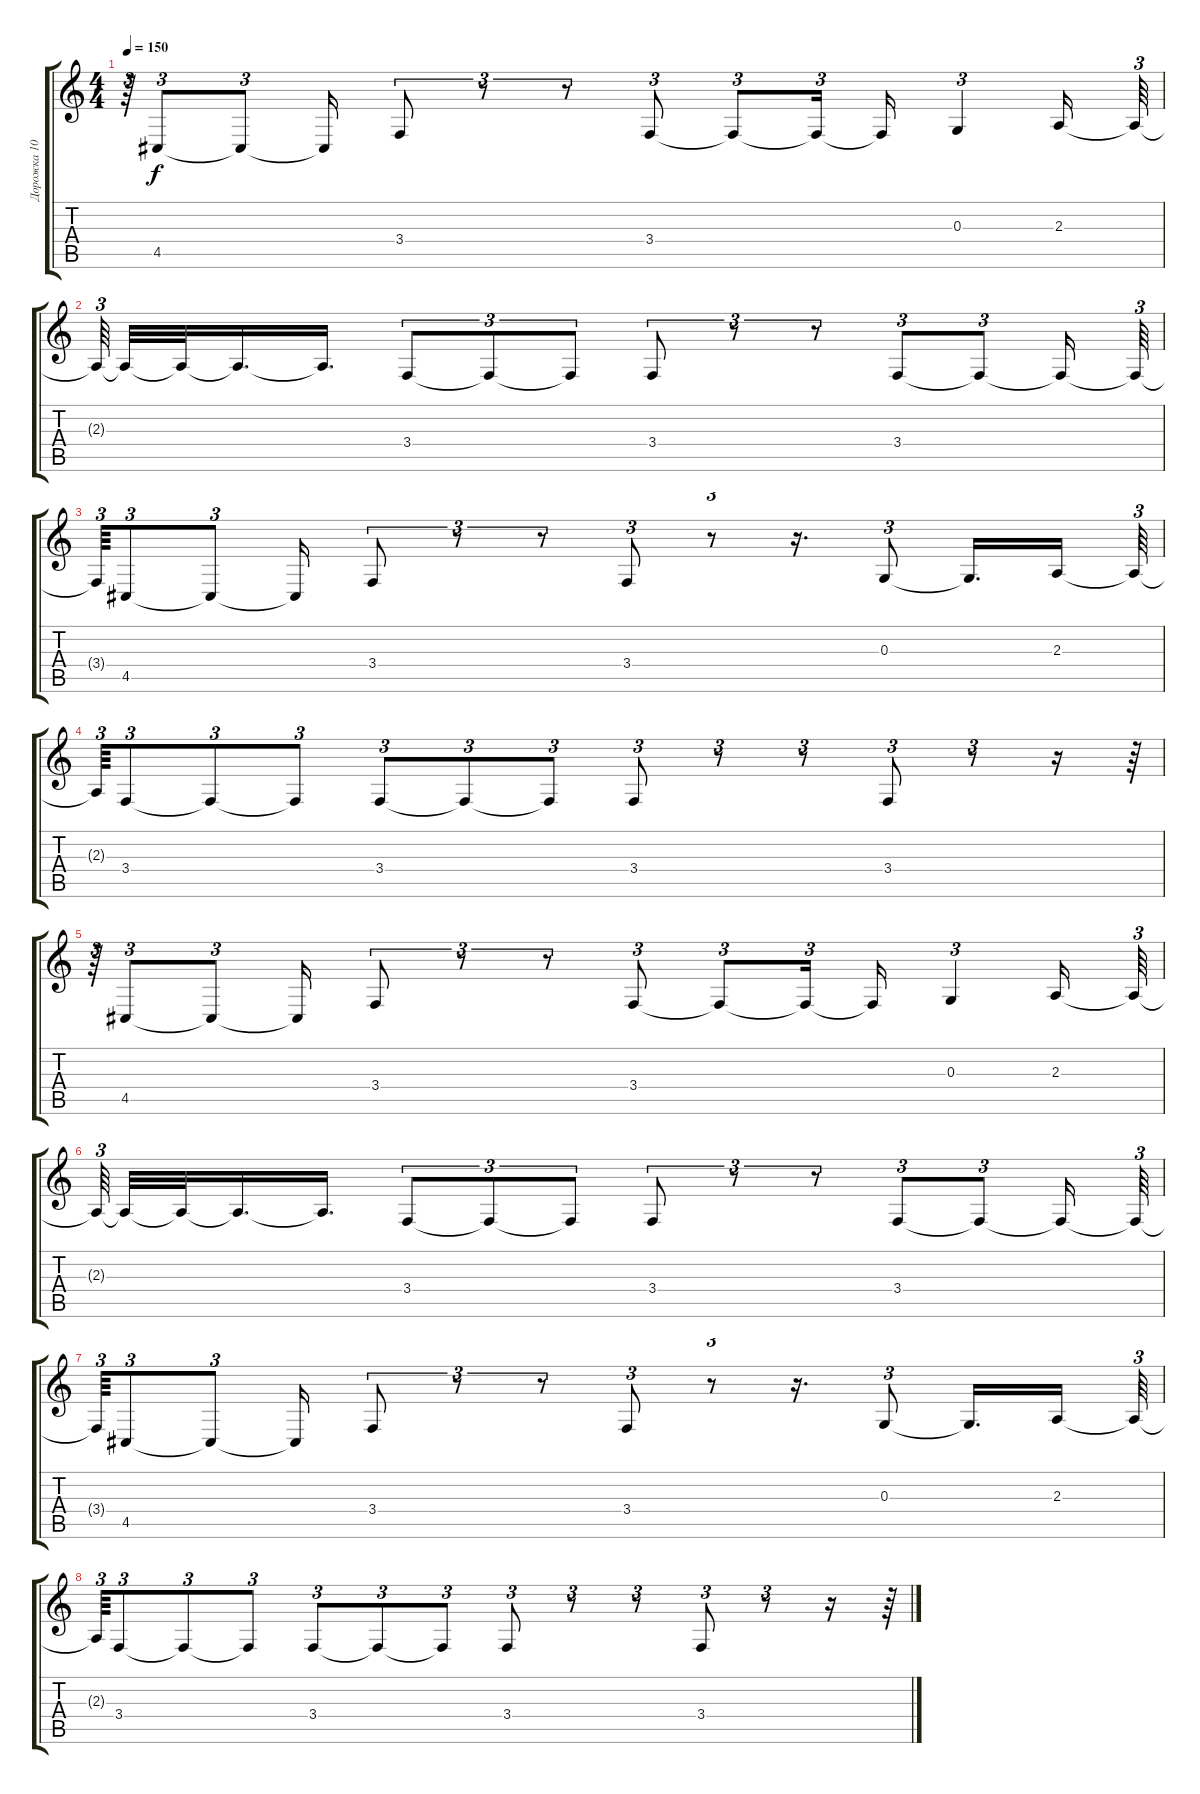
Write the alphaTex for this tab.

\track ("Дорожка 10" "Дорожка 10") {instrument drawbarorgan}
\staff {score tabs}
\tuning (E4 B3 G3 D3 A2 E2) {hide}
\ts (4 4)
\tempo 150
\clef g2
\ks c
r.64{tu (3 2) dy f} 4.5.8{tu (3 2)} 4.5{t}.8{tu (3 2)} 4.5{t}.16 3.4.8{tu (3 2)} r.8{tu (3 2)} r.8{tu (3 2)} 3.4.8{tu (3 2)} 3.4{t}.8{tu (3 2)} 3.4{t}.16{tu (3 2)} 3.4{t}.16 0.3.4{tu (3 2)} 2.3.16 2.3{t}.64{tu (3 2)} |
2.3{t}.64{tu (3 2)} 2.3{t}.32 2.3{t}.32 2.3{t}.16{d} 2.3{t}.16{d} 3.4.8{tu (3 2)} 3.4{t}.8{tu (3 2)} 3.4{t}.8{tu (3 2)} 3.4.8{tu (3 2)} r.8{tu (3 2)} r.8{tu (3 2)} 3.4.8{tu (3 2)} 3.4{t}.8{tu (3 2)} 3.4{t}.16 3.4{t}.64{tu (3 2)} |
3.4{t}.64{tu (3 2)} 4.5.8{tu (3 2)} 4.5{t}.8{tu (3 2)} 4.5{t}.16 3.4.8{tu (3 2)} r.8{tu (3 2)} r.8{tu (3 2)} 3.4.8{tu (3 2)} r.8{tu (3 2)} r.16{d} 0.3.8{tu (3 2)} 0.3{t}.16{d} 2.3.16 2.3{t}.64{tu (3 2)} |
2.3{t}.64{tu (3 2)} 3.4.8{tu (3 2)} 3.4{t}.8{tu (3 2)} 3.4{t}.8{tu (3 2)} 3.4.8{tu (3 2)} 3.4{t}.8{tu (3 2)} 3.4{t}.8{tu (3 2)} 3.4.8{tu (3 2)} r.8{tu (3 2)} r.8{tu (3 2)} 3.4.8{tu (3 2)} r.8{tu (3 2)} r.16 r.64{tu (3 2)} |
r.64{tu (3 2)} 4.5.8{tu (3 2)} 4.5{t}.8{tu (3 2)} 4.5{t}.16 3.4.8{tu (3 2)} r.8{tu (3 2)} r.8{tu (3 2)} 3.4.8{tu (3 2)} 3.4{t}.8{tu (3 2)} 3.4{t}.16{tu (3 2)} 3.4{t}.16 0.3.4{tu (3 2)} 2.3.16 2.3{t}.64{tu (3 2)} |
2.3{t}.64{tu (3 2)} 2.3{t}.32 2.3{t}.32 2.3{t}.16{d} 2.3{t}.16{d} 3.4.8{tu (3 2)} 3.4{t}.8{tu (3 2)} 3.4{t}.8{tu (3 2)} 3.4.8{tu (3 2)} r.8{tu (3 2)} r.8{tu (3 2)} 3.4.8{tu (3 2)} 3.4{t}.8{tu (3 2)} 3.4{t}.16 3.4{t}.64{tu (3 2)} |
3.4{t}.64{tu (3 2)} 4.5.8{tu (3 2)} 4.5{t}.8{tu (3 2)} 4.5{t}.16 3.4.8{tu (3 2)} r.8{tu (3 2)} r.8{tu (3 2)} 3.4.8{tu (3 2)} r.8{tu (3 2)} r.16{d} 0.3.8{tu (3 2)} 0.3{t}.16{d} 2.3.16 2.3{t}.64{tu (3 2)} |
2.3{t}.64{tu (3 2)} 3.4.8{tu (3 2)} 3.4{t}.8{tu (3 2)} 3.4{t}.8{tu (3 2)} 3.4.8{tu (3 2)} 3.4{t}.8{tu (3 2)} 3.4{t}.8{tu (3 2)} 3.4.8{tu (3 2)} r.8{tu (3 2)} r.8{tu (3 2)} 3.4.8{tu (3 2)} r.8{tu (3 2)} r.16 r.64{tu (3 2)}
